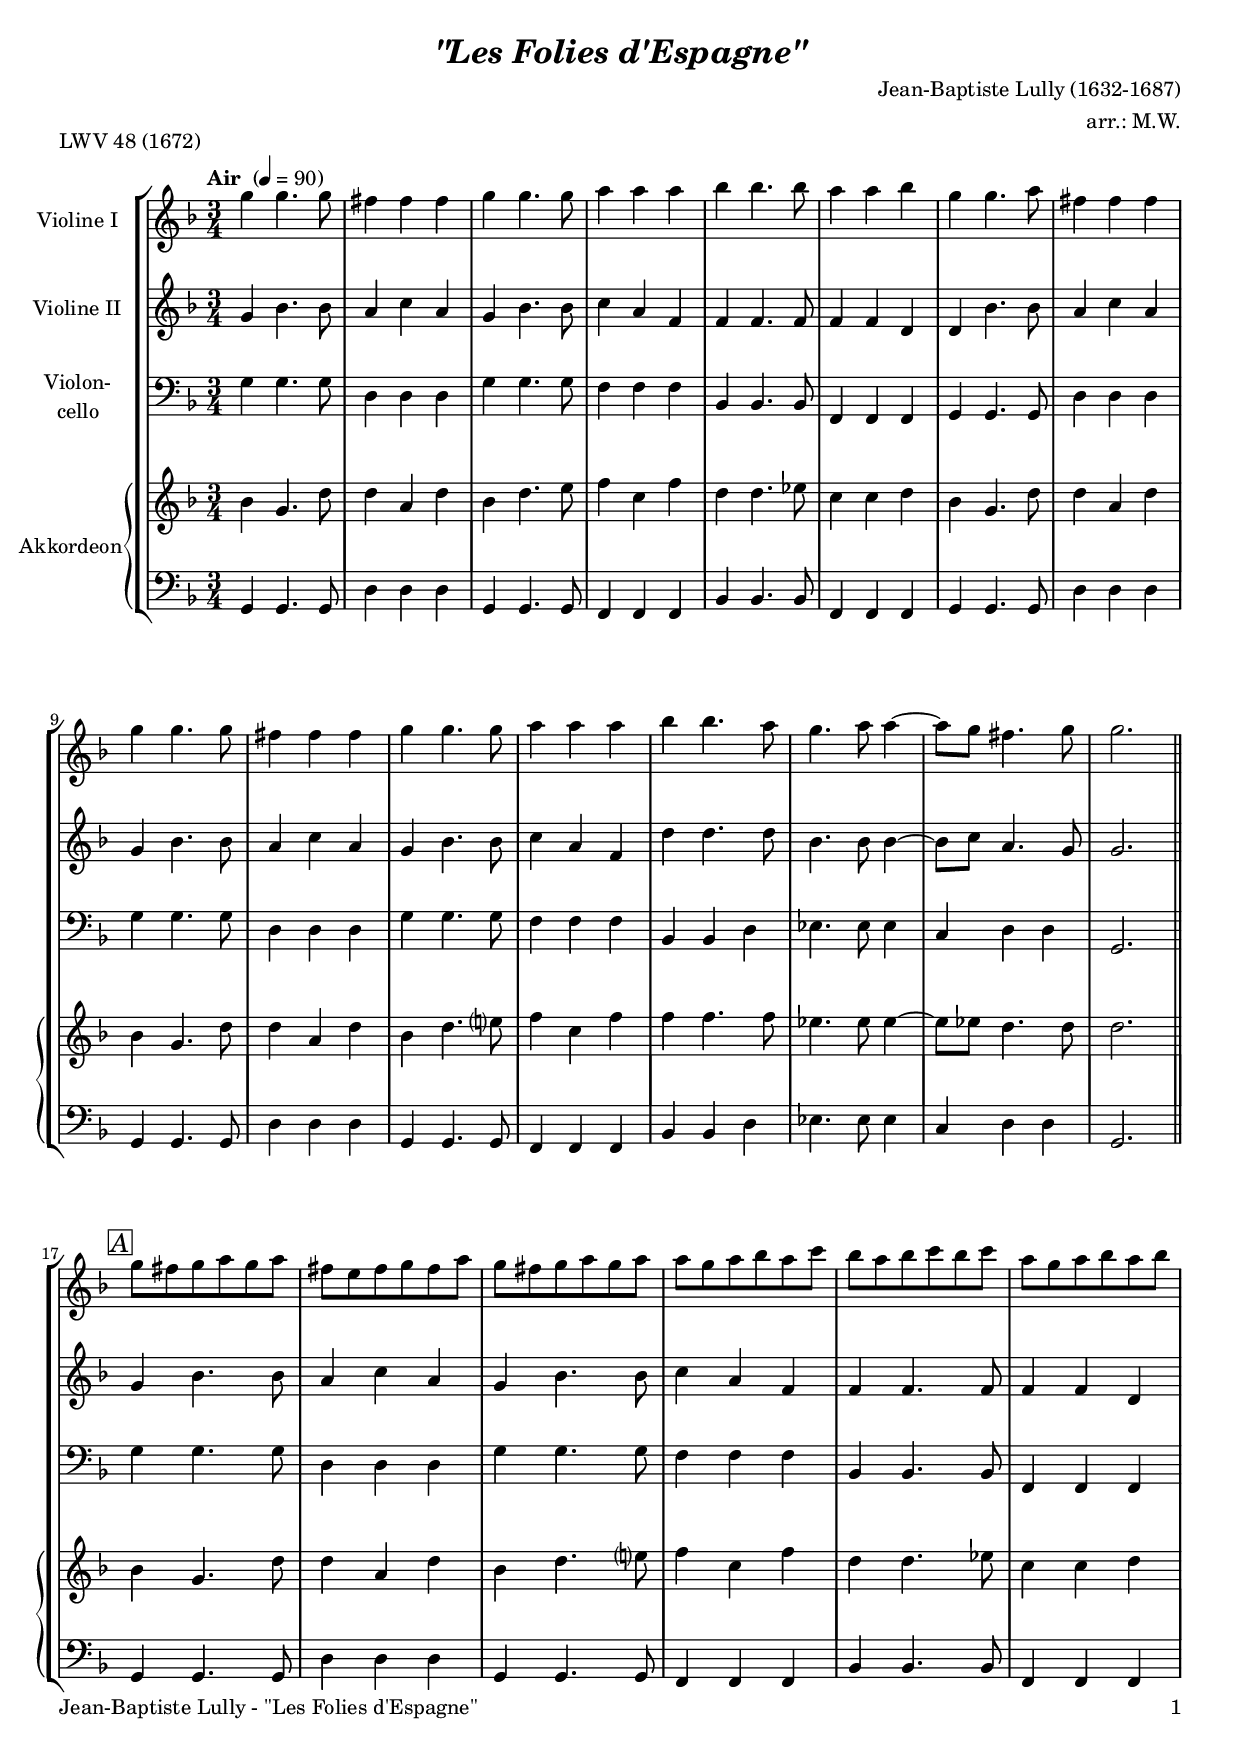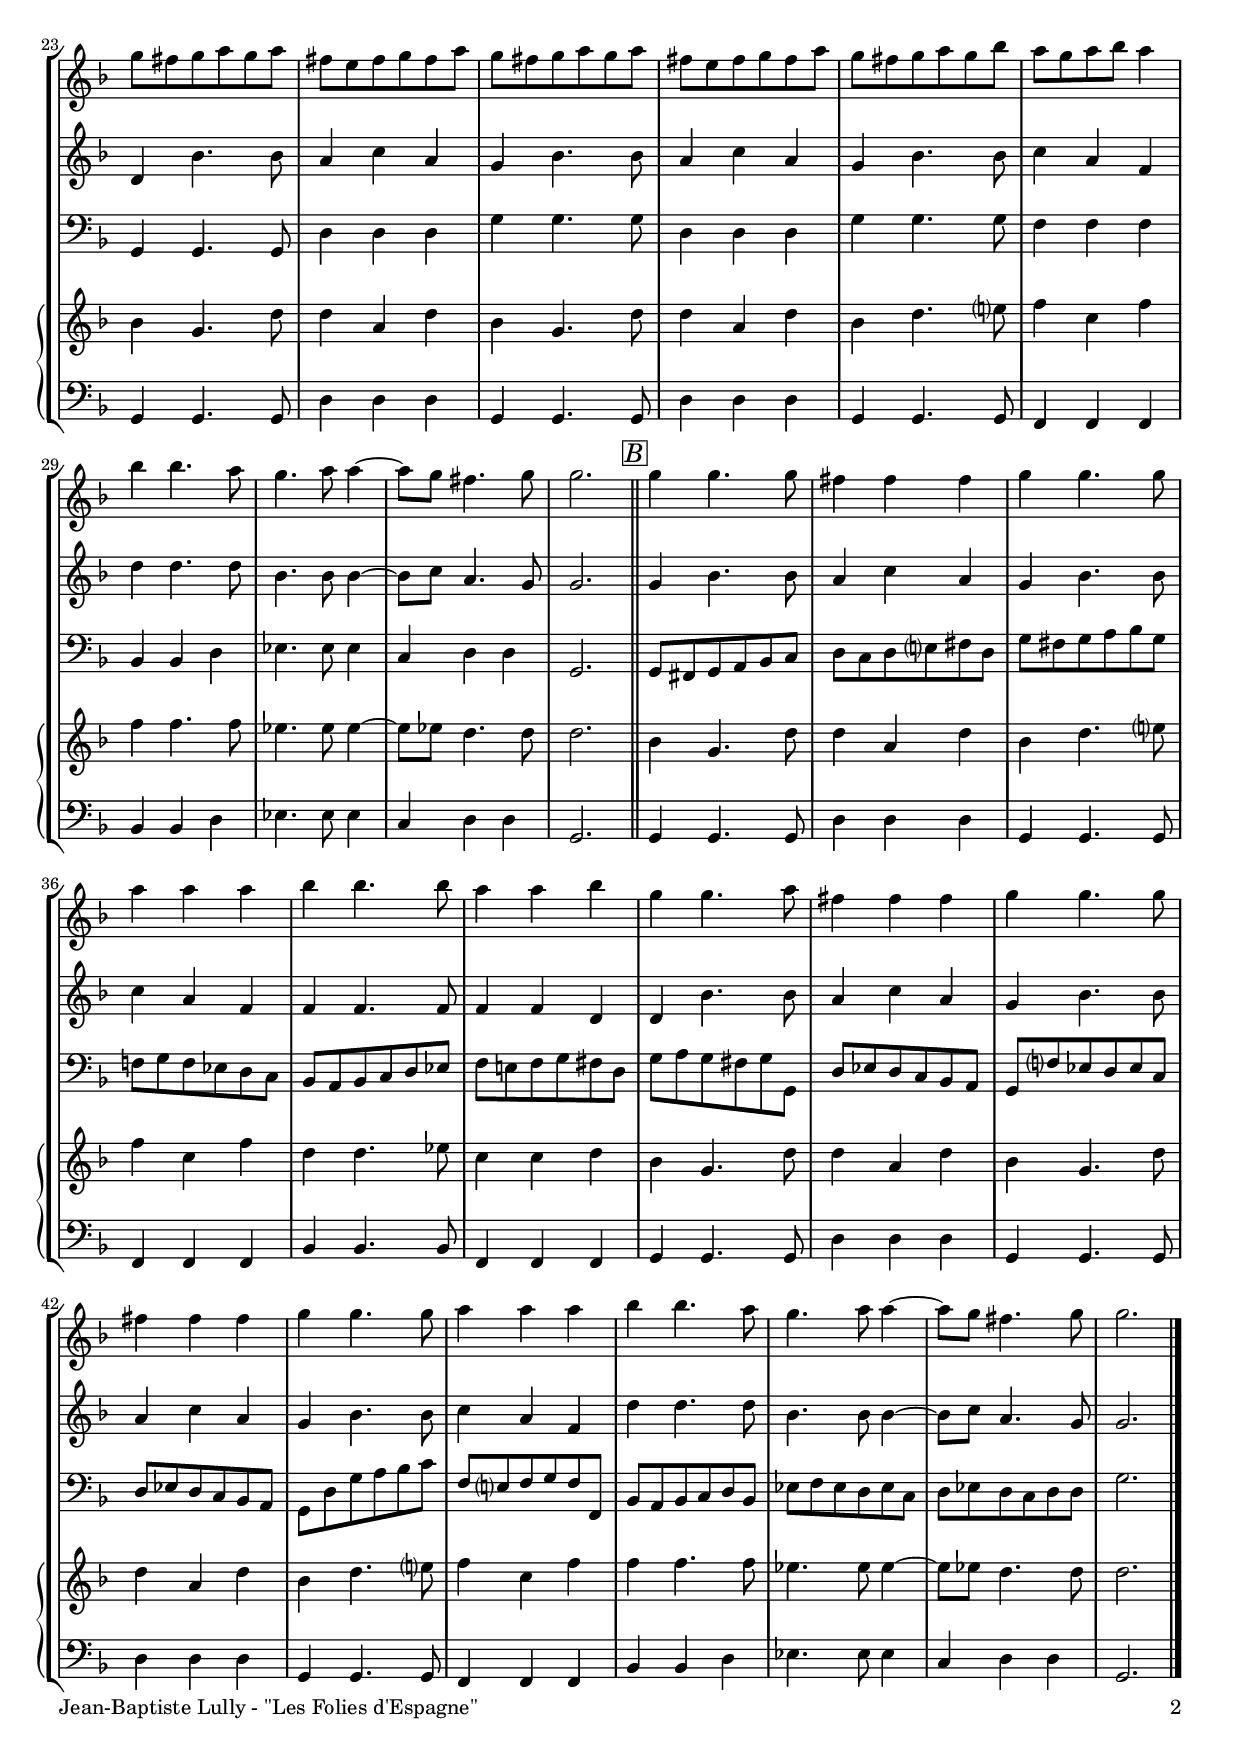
\version "2.24.4"
\include "deutsch.ly"

#(set-global-staff-size 18)

\header {
  title       = \markup \bold \italic "\"Les Folies d'Espagne\""
  composer    = "Jean-Baptiste Lully (1632-1687)"
  arranger    = "arr.: M.W."
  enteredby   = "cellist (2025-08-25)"
  piece       = "LWV 48 (1672)"
}

voiceconsts = {
  \key a \minor
  \time 3/4
%  \numericTimeSignature
  \compressEmptyMeasures
% Set default beaming for all staves
%  \set Timing.beamExceptions = #'()
%  \set Timing.baseMoment     = #(ly:make-moment 1 4)
%  \set Timing.beatStructure  = #'(1 1 1)
  \tempo "Air " 4=90
}

mipz = "pizzicato strings"
mivl = "violin"
miba = "cello"
% mikl = "bright acoustic"
% mikl = "church organ"
mikl = "concertina"

boxa = { \bar "||" \mark \markup \box \italic "A" }
boxb = { \bar "||" \mark \markup \box \italic "B" }

va = \relative c'' {
  \voiceconsts

  d4 d4. d8
  cis4 cis cis
  d d4. d8
  e4 e e
  f f4. f8
  e4 e f
  d d4. e8
  cis4 cis cis

  d d4. d8
  cis4 cis cis
  d d4. d8
  e4 e e
  f f4. e8
  d4. e8 e4~
  e8 d cis4. d8
  d2. \boxa

  d8 cis d e d e
  cis h cis d cis e
  d cis d e d e
  e d e f e g
  f e f g f g
  e d e f e f

  d cis d e d e
  cis h cis d cis e
  d cis d e d e
  cis h cis d cis e
  d cis d e d f
  e d e f e4

  f f4. e8
  d4. e8 e4~
  e8 d cis4. d8
  d2. \boxb
  d4 d4. d8
  cis4 cis cis
  d d4. d8

  e4 e e
  f f4. f8
  e4 e f
  d d4. e8
  cis4 cis cis
  d d4. d8

  cis4 cis cis
  d d4. d8
  e4 e e
  f f4. e8
  d4. e8 e4~
  e8 d cis4. d8
  d2. \bar "|."
}

vb = \relative c' {
  \voiceconsts

  d4 f4. f8
  e4 g e
  d f4. f8
  g4 e c
  c c4. c8
  c4 c a
  a f'4. f8
  e4 g e

  d f4. f8
  e4 g e
  d f4. f8
  g4 e c
  a' a4. a8
  f4. f8 f4~
  f8 g e4. d8
  d2. \boxa

  d4 f4. f8
  e4 g e
  d f4. f8
  g4 e c
  c c4. c8
  c4 c a

  a f'4. f8
  e4 g e
  d f4. f8
  e4 g e
  d f4. f8
  g4 e c

  a' a4. a8
  f4. f8 f4~
  f8 g e4. d8
  d2. \boxb
  d4 f4. f8
  e4 g e
  d f4. f8

  g4 e c
  c c4. c8
  c4 c a
  a f'4. f8
  e4 g e
  d f4. f8

  e4 g e
  d f4. f8
  g4 e c
  a' a4. a8
  f4. f8 f4~
  f8 g e4. d8
  d2. \bar "|."
}

vc = \relative c {
  \voiceconsts
  \clef "bass"

  d4 d4. d8
  a4 a a
  d d4. d8
  c4 c c
  f, f4. f8
  c4 c c
  d d4. d8
  a'4 a a

  d d4. d8
  a4 a a
  d d4. d8
  c4 c c
  f, f a
  b4. b8 b4
  g4 a a
  d,2. \boxa

  d'4 d4. d8
  a4 a a
  d d4. d8
  c4 c c
  f, f4. f8
  c4 c c

  d d4. d8
  a'4 a a
  d d4. d8
  a4 a a
  d d4. d8
  c4 c c

  f, f a
  b4. b8 b4
  g a a
  d,2. \boxb
  d8 cis d e f g
  a g a h? cis a
  d cis d e f d

  c! d c b a g
  f e f g a b
  c h! c d cis a
  d e d cis d d,
  a' b a g f e
  d c'? b a b g

  a b a g f e
  d a' d e f g
  c, h? c d c c,
  f e f g a f
  b c b a b g
  a b a g a a
  d2. \bar "|."
}

vd = \relative c' {
  \voiceconsts

  f4 d4. a'8
  a4 e a
  f a4. h8
  c4 g c
  a a4. b8
  g4 g a
  f d4. a'8
  a4 e a

  f d4. a'8
  a4 e a
  f a4. h?8
  c4 g c
  c c4. c8
  b4. b8 b4~
  b8 b a4. a8
  a2. \boxa

  f4 d4. a'8
  a4 e a
  f a4. h?8
  c4 g c
  a a4. b8
  g4 g a

  f d4. a'8
  a4 e a
  f d4. a'8
  a4 e a
  f a4. h?8
  c4 g c

  c c4. c8
  b4. b8 b4~
  b8 b a4. a8
  a2. \boxb
  f4 d4. a'8
  a4 e a
  f a4. h?8

  c4 g c
  a a4. b8
  g4 g a
  f d4. a'8
  a4 e a
  f d4. a'8

  a4 e a
  f a4. h?8
  c4 g c
  c c4. c8
  b4. b8 b4~
  b8 b a4. a8
  a2. \bar "|."
}

ve = \relative c, {
  \voiceconsts
  \clef "bass"

  d4 d4. d8
  a'4 a a
  d, d4. d8
  c4 c c
  f f4. f8
  c4 c c
  d d4. d8
  a'4 a a

  d, d4. d8
  a'4 a a
  d, d4. d8
  c4 c c
  f f a
  b4. b8 b4
  g a a
  d,2. \boxa

  d4 d4. d8
  a'4 a a
  d, d4. d8
  c4 c c
  f f4. f8
  c4 c c

  d d4. d8
  a'4 a a
  d, d4. d8
  a'4 a a
  d, d4. d8
  c4 c c

  f f a
  b4. b8 b4
  g a a
  d,2. \boxb
  d4 d4. d8
  a'4 a a
  d, d4. d8

  c4 c c
  f f4. f8
  c4 c c
  d d4. d8
  a'4 a a
  d, d4. d8

  a'4 a a
  d, d4. d8
  c4 c c
  f f a
  b4. b8 b4
  g a a
  d,2. \bar "|."
}


music = \new StaffGroup <<
  \new Staff {
    \set Staff.midiInstrument = \mivl
    \set Staff.instrumentName = \markup \center-column { "Violine I" }
    \transpose a d' { \va }
  }

  \new Staff {
    \set Staff.midiInstrument = \mivl
    \set Staff.instrumentName = \markup \center-column { "Violine II" }
    \transpose a d' { \vb }
  }

  \new Staff {
    \set Staff.midiInstrument = \miba
    \set Staff.instrumentName = \markup \center-column { "Violon-" "cello" }
    \transpose a d' { \vc }
  }

  \new PianoStaff <<
    \set PianoStaff.midiInstrument = \mikl
    \set PianoStaff.instrumentName = \markup \center-column { "Akkordeon" }
    <<
      \new Staff {
	\transpose a d' { \vd }
      }
      
      %    \new Dynamics \vdy
      
      \new Staff {
	\transpose a d' { \ve }
      }
    >>  
  >>
>>

\book {
  \paper {
    print-page-number = ##t
    print-first-page-number = ##t
    ragged-last-bottom = ##f
    oddHeaderMarkup = \markup \null
    evenHeaderMarkup = \markup \null
    oddFooterMarkup = \markup {
      \fill-line {
        \if \should-print-page-number
        "Jean-Baptiste Lully - \"Les Folies d'Espagne\"" \fromproperty #'page:page-number-string
      }
    }
    evenFooterMarkup = \oddFooterMarkup
  } \score {
    \music
    \layout {}
  }

  \score {
    \unfoldRepeats \music

    \midi {
      \context {
        \Score
      }
    }
  }
}
